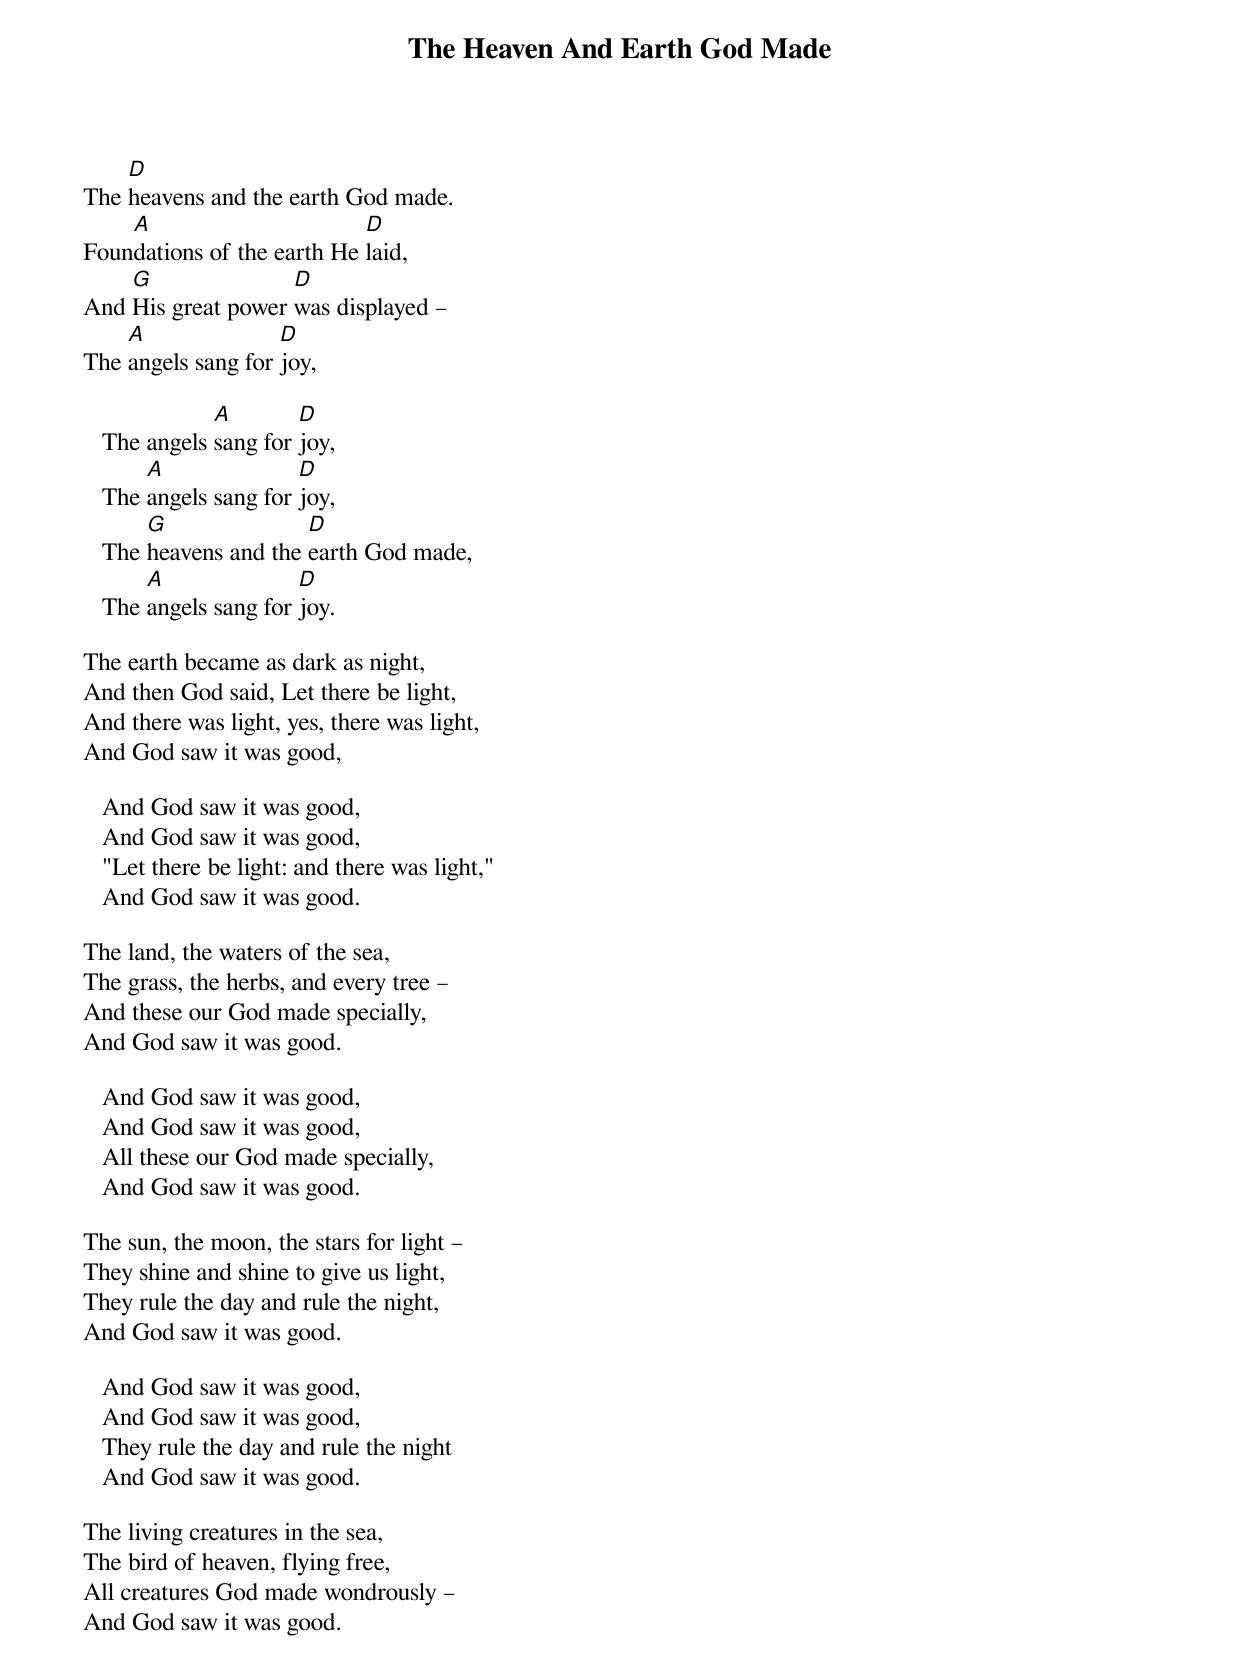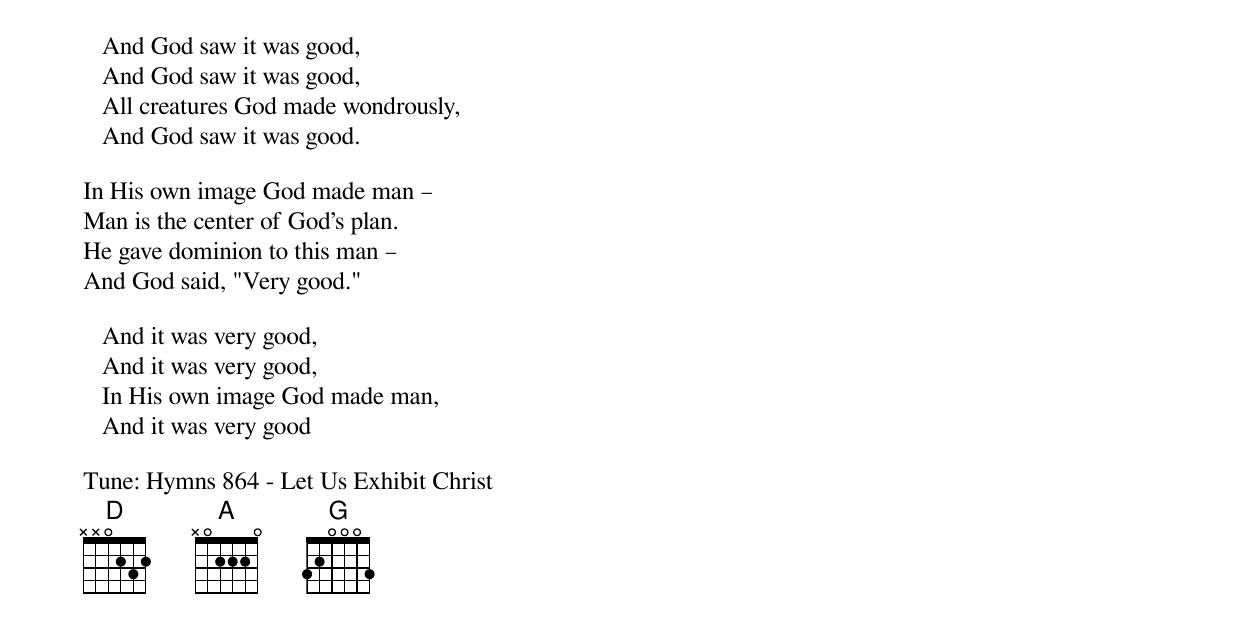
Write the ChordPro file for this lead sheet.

{title: The Heaven And Earth God Made}


The [D]heavens and the earth God made.
Foun[A]dations of the earth He [D]laid,
And [G]His great power [D]was displayed –
The [A]angels sang for [D]joy,

   The angels [A]sang for [D]joy,
   The [A]angels sang for [D]joy,
   The [G]heavens and the [D]earth God made,
   The [A]angels sang for [D]joy.

The earth became as dark as night,
And then God said, Let there be light,
And there was light, yes, there was light,
And God saw it was good,

   And God saw it was good,
   And God saw it was good,
   "Let there be light: and there was light,"
   And God saw it was good.

The land, the waters of the sea,
The grass, the herbs, and every tree –
And these our God made specially,
And God saw it was good.

   And God saw it was good,
   And God saw it was good,
   All these our God made specially,
   And God saw it was good.

The sun, the moon, the stars for light –
They shine and shine to give us light,
They rule the day and rule the night,
And God saw it was good.

   And God saw it was good,
   And God saw it was good,
   They rule the day and rule the night
   And God saw it was good.

The living creatures in the sea,
The bird of heaven, flying free,
All creatures God made wondrously –
And God saw it was good.

   And God saw it was good,
   And God saw it was good,
   All creatures God made wondrously,
   And God saw it was good.

In His own image God made man –
Man is the center of God's plan.
He gave dominion to this man –
And God said, "Very good."

   And it was very good,
   And it was very good,
   In His own image God made man,
   And it was very good

Tune: Hymns 864 - Let Us Exhibit Christ
